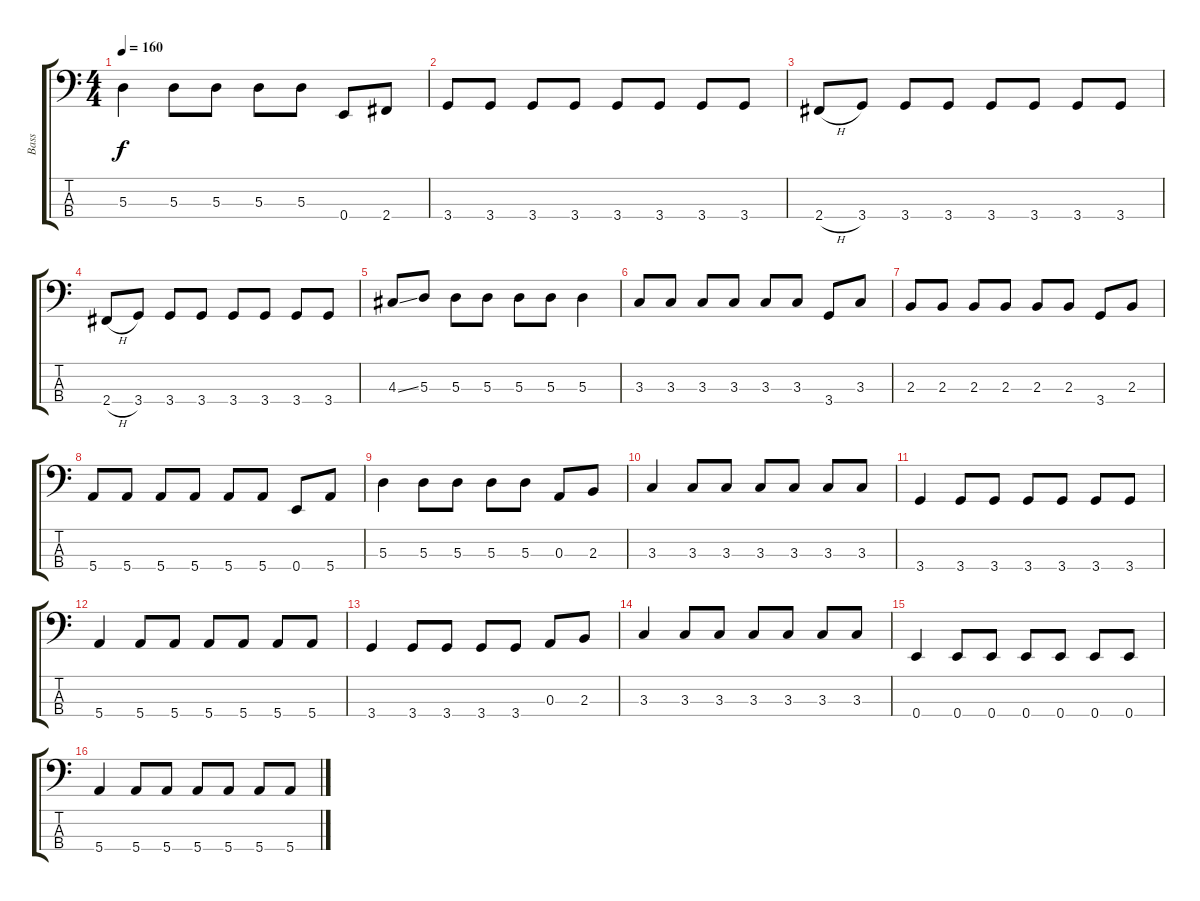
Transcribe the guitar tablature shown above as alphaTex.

\track ("Bass" "Bass") {instrument electricbassfinger}
\staff {score tabs}
\tuning (G2 D2 A1 E1) {hide}
\ts (4 4)
\tempo 160
\clef f4
\ks c
5.3.4{dy f} 5.3.8 5.3.8 5.3.8 5.3.8 0.4.8 2.4.8 |
3.4.8 3.4.8 3.4.8 3.4.8 3.4.8 3.4.8 3.4.8 3.4.8 |
2.4{h}.8 3.4.8 3.4.8 3.4.8 3.4.8 3.4.8 3.4.8 3.4.8 |
2.4{h}.8 3.4.8 3.4.8 3.4.8 3.4.8 3.4.8 3.4.8 3.4.8 |
4.3{ss}.8 5.3.8 5.3.8 5.3.8 5.3.8 5.3.8 5.3.4 |
3.3.8 3.3.8 3.3.8 3.3.8 3.3.8 3.3.8 3.4.8 3.3.8 |
2.3.8 2.3.8 2.3.8 2.3.8 2.3.8 2.3.8 3.4.8 2.3.8 |
5.4.8 5.4.8 5.4.8 5.4.8 5.4.8 5.4.8 0.4.8 5.4.8 |
5.3.4 5.3.8 5.3.8 5.3.8 5.3.8 0.3.8 2.3.8 |
3.3.4 3.3.8 3.3.8 3.3.8 3.3.8 3.3.8 3.3.8 |
3.4.4 3.4.8 3.4.8 3.4.8 3.4.8 3.4.8 3.4.8 |
5.4.4 5.4.8 5.4.8 5.4.8 5.4.8 5.4.8 5.4.8 |
3.4.4 3.4.8 3.4.8 3.4.8 3.4.8 0.3.8 2.3.8 |
3.3.4 3.3.8 3.3.8 3.3.8 3.3.8 3.3.8 3.3.8 |
0.4.4 0.4.8 0.4.8 0.4.8 0.4.8 0.4.8 0.4.8 |
5.4.4 5.4.8 5.4.8 5.4.8 5.4.8 5.4.8 5.4.8
